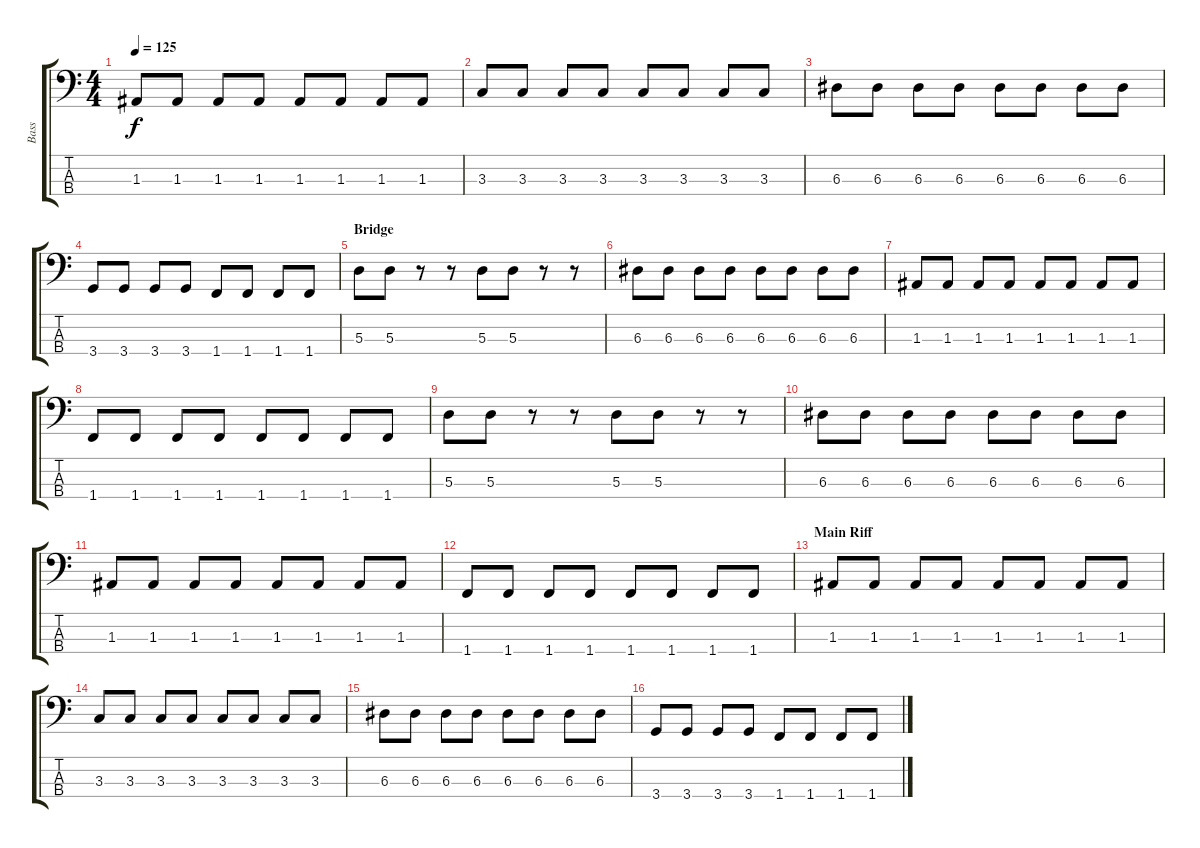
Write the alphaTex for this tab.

\track ("Bass" "Bass") {instrument electricbassfinger}
\staff {score tabs}
\tuning (G2 D2 A1 E1) {hide}
\ts (4 4)
\tempo 125
\clef f4
\ks c
1.3.8{dy f} 1.3.8 1.3.8 1.3.8 1.3.8 1.3.8 1.3.8 1.3.8 |
3.3.8 3.3.8 3.3.8 3.3.8 3.3.8 3.3.8 3.3.8 3.3.8 |
6.3.8 6.3.8 6.3.8 6.3.8 6.3.8 6.3.8 6.3.8 6.3.8 |
3.4.8 3.4.8 3.4.8 3.4.8 1.4.8 1.4.8 1.4.8 1.4.8 |
\section ("" "Bridge")
5.3.8 5.3.8 r.8 r.8 5.3.8 5.3.8 r.8 r.8 |
6.3.8 6.3.8 6.3.8 6.3.8 6.3.8 6.3.8 6.3.8 6.3.8 |
1.3.8 1.3.8 1.3.8 1.3.8 1.3.8 1.3.8 1.3.8 1.3.8 |
1.4.8 1.4.8 1.4.8 1.4.8 1.4.8 1.4.8 1.4.8 1.4.8 |
5.3.8 5.3.8 r.8 r.8 5.3.8 5.3.8 r.8 r.8 |
6.3.8 6.3.8 6.3.8 6.3.8 6.3.8 6.3.8 6.3.8 6.3.8 |
1.3.8 1.3.8 1.3.8 1.3.8 1.3.8 1.3.8 1.3.8 1.3.8 |
1.4.8 1.4.8 1.4.8 1.4.8 1.4.8 1.4.8 1.4.8 1.4.8 |
\section ("" "Main Riff")
1.3.8 1.3.8 1.3.8 1.3.8 1.3.8 1.3.8 1.3.8 1.3.8 |
3.3.8 3.3.8 3.3.8 3.3.8 3.3.8 3.3.8 3.3.8 3.3.8 |
6.3.8 6.3.8 6.3.8 6.3.8 6.3.8 6.3.8 6.3.8 6.3.8 |
3.4.8 3.4.8 3.4.8 3.4.8 1.4.8 1.4.8 1.4.8 1.4.8
